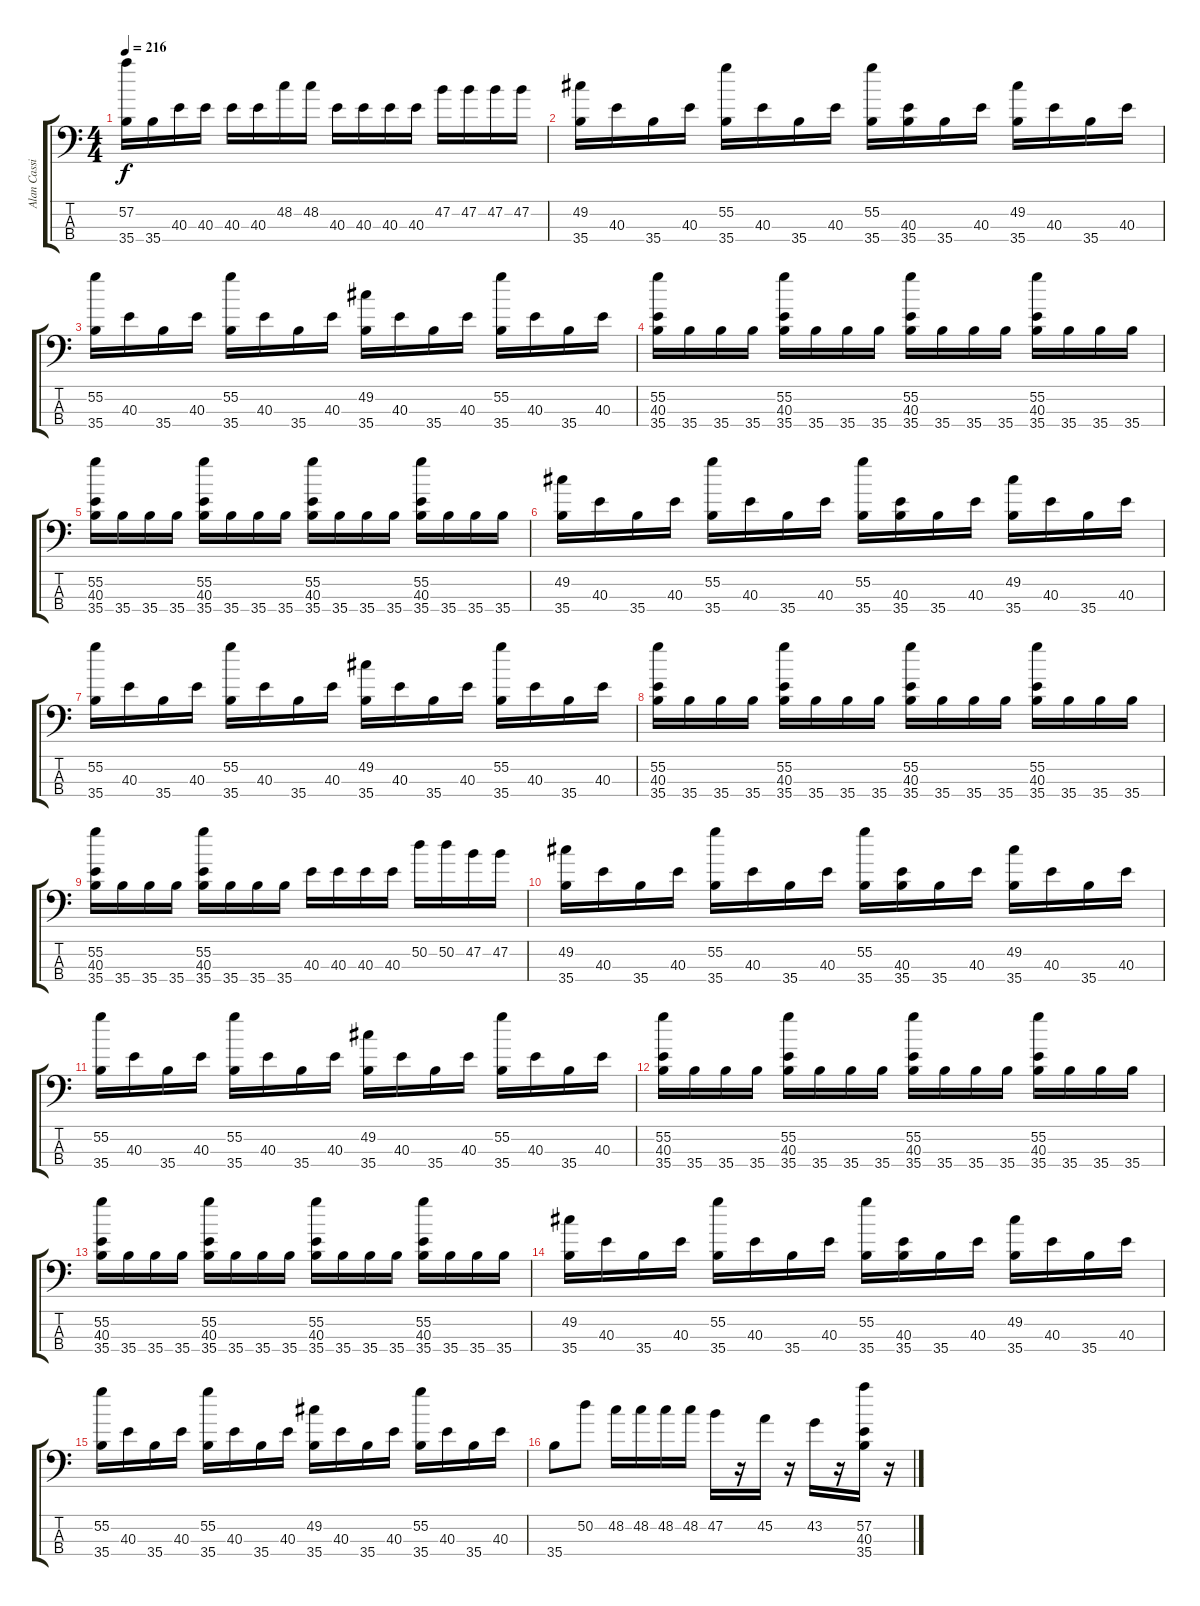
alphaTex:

\track ("Alan Cassidy" "Alan Cassi") {instrument acousticgrandpiano}
\staff {score tabs}
\tuning (C-1 C-1 C-1 C-1) {hide}
\ts (4 4)
\tempo 216
\clef f4
\ks c
(57.2 35.4).16{dy f} 35.4.16 40.3.16 40.3.16 40.3.16 40.3.16 48.2.16 48.2.16 40.3.16 40.3.16 40.3.16 40.3.16 47.2.16 47.2.16 47.2.16 47.2.16 |
(49.2 35.4).16 40.3.16 35.4.16 40.3.16 (55.2 35.4).16 40.3.16 35.4.16 40.3.16 (55.2 35.4).16 (40.3 35.4).16 35.4.16 40.3.16 (49.2 35.4).16 40.3.16 35.4.16 40.3.16 |
(55.2 35.4).16 40.3.16 35.4.16 40.3.16 (55.2 35.4).16 40.3.16 35.4.16 40.3.16 (49.2 35.4).16 40.3.16 35.4.16 40.3.16 (55.2 35.4).16 40.3.16 35.4.16 40.3.16 |
(55.2 40.3 35.4).16 35.4.16 35.4.16 35.4.16 (55.2 40.3 35.4).16 35.4.16 35.4.16 35.4.16 (55.2 40.3 35.4).16 35.4.16 35.4.16 35.4.16 (55.2 40.3 35.4).16 35.4.16 35.4.16 35.4.16 |
(55.2 40.3 35.4).16 35.4.16 35.4.16 35.4.16 (55.2 40.3 35.4).16 35.4.16 35.4.16 35.4.16 (55.2 40.3 35.4).16 35.4.16 35.4.16 35.4.16 (55.2 40.3 35.4).16 35.4.16 35.4.16 35.4.16 |
(49.2 35.4).16 40.3.16 35.4.16 40.3.16 (55.2 35.4).16 40.3.16 35.4.16 40.3.16 (55.2 35.4).16 (40.3 35.4).16 35.4.16 40.3.16 (49.2 35.4).16 40.3.16 35.4.16 40.3.16 |
(55.2 35.4).16 40.3.16 35.4.16 40.3.16 (55.2 35.4).16 40.3.16 35.4.16 40.3.16 (49.2 35.4).16 40.3.16 35.4.16 40.3.16 (55.2 35.4).16 40.3.16 35.4.16 40.3.16 |
(55.2 40.3 35.4).16 35.4.16 35.4.16 35.4.16 (55.2 40.3 35.4).16 35.4.16 35.4.16 35.4.16 (55.2 40.3 35.4).16 35.4.16 35.4.16 35.4.16 (55.2 40.3 35.4).16 35.4.16 35.4.16 35.4.16 |
(55.2 40.3 35.4).16 35.4.16 35.4.16 35.4.16 (55.2 40.3 35.4).16 35.4.16 35.4.16 35.4.16 40.3.16 40.3.16 40.3.16 40.3.16 50.2.16 50.2.16 47.2.16 47.2.16 |
(49.2 35.4).16 40.3.16 35.4.16 40.3.16 (55.2 35.4).16 40.3.16 35.4.16 40.3.16 (55.2 35.4).16 (40.3 35.4).16 35.4.16 40.3.16 (49.2 35.4).16 40.3.16 35.4.16 40.3.16 |
(55.2 35.4).16 40.3.16 35.4.16 40.3.16 (55.2 35.4).16 40.3.16 35.4.16 40.3.16 (49.2 35.4).16 40.3.16 35.4.16 40.3.16 (55.2 35.4).16 40.3.16 35.4.16 40.3.16 |
(55.2 40.3 35.4).16 35.4.16 35.4.16 35.4.16 (55.2 40.3 35.4).16 35.4.16 35.4.16 35.4.16 (55.2 40.3 35.4).16 35.4.16 35.4.16 35.4.16 (55.2 40.3 35.4).16 35.4.16 35.4.16 35.4.16 |
(55.2 40.3 35.4).16 35.4.16 35.4.16 35.4.16 (55.2 40.3 35.4).16 35.4.16 35.4.16 35.4.16 (55.2 40.3 35.4).16 35.4.16 35.4.16 35.4.16 (55.2 40.3 35.4).16 35.4.16 35.4.16 35.4.16 |
(49.2 35.4).16 40.3.16 35.4.16 40.3.16 (55.2 35.4).16 40.3.16 35.4.16 40.3.16 (55.2 35.4).16 (40.3 35.4).16 35.4.16 40.3.16 (49.2 35.4).16 40.3.16 35.4.16 40.3.16 |
(55.2 35.4).16 40.3.16 35.4.16 40.3.16 (55.2 35.4).16 40.3.16 35.4.16 40.3.16 (49.2 35.4).16 40.3.16 35.4.16 40.3.16 (55.2 35.4).16 40.3.16 35.4.16 40.3.16 |
35.4.8 50.2.8 48.2.16 48.2.16 48.2.16 48.2.16 47.2.16 r.16 45.2.16 r.16 43.2.16 r.16 (57.2 40.3 35.4).16 r.16
